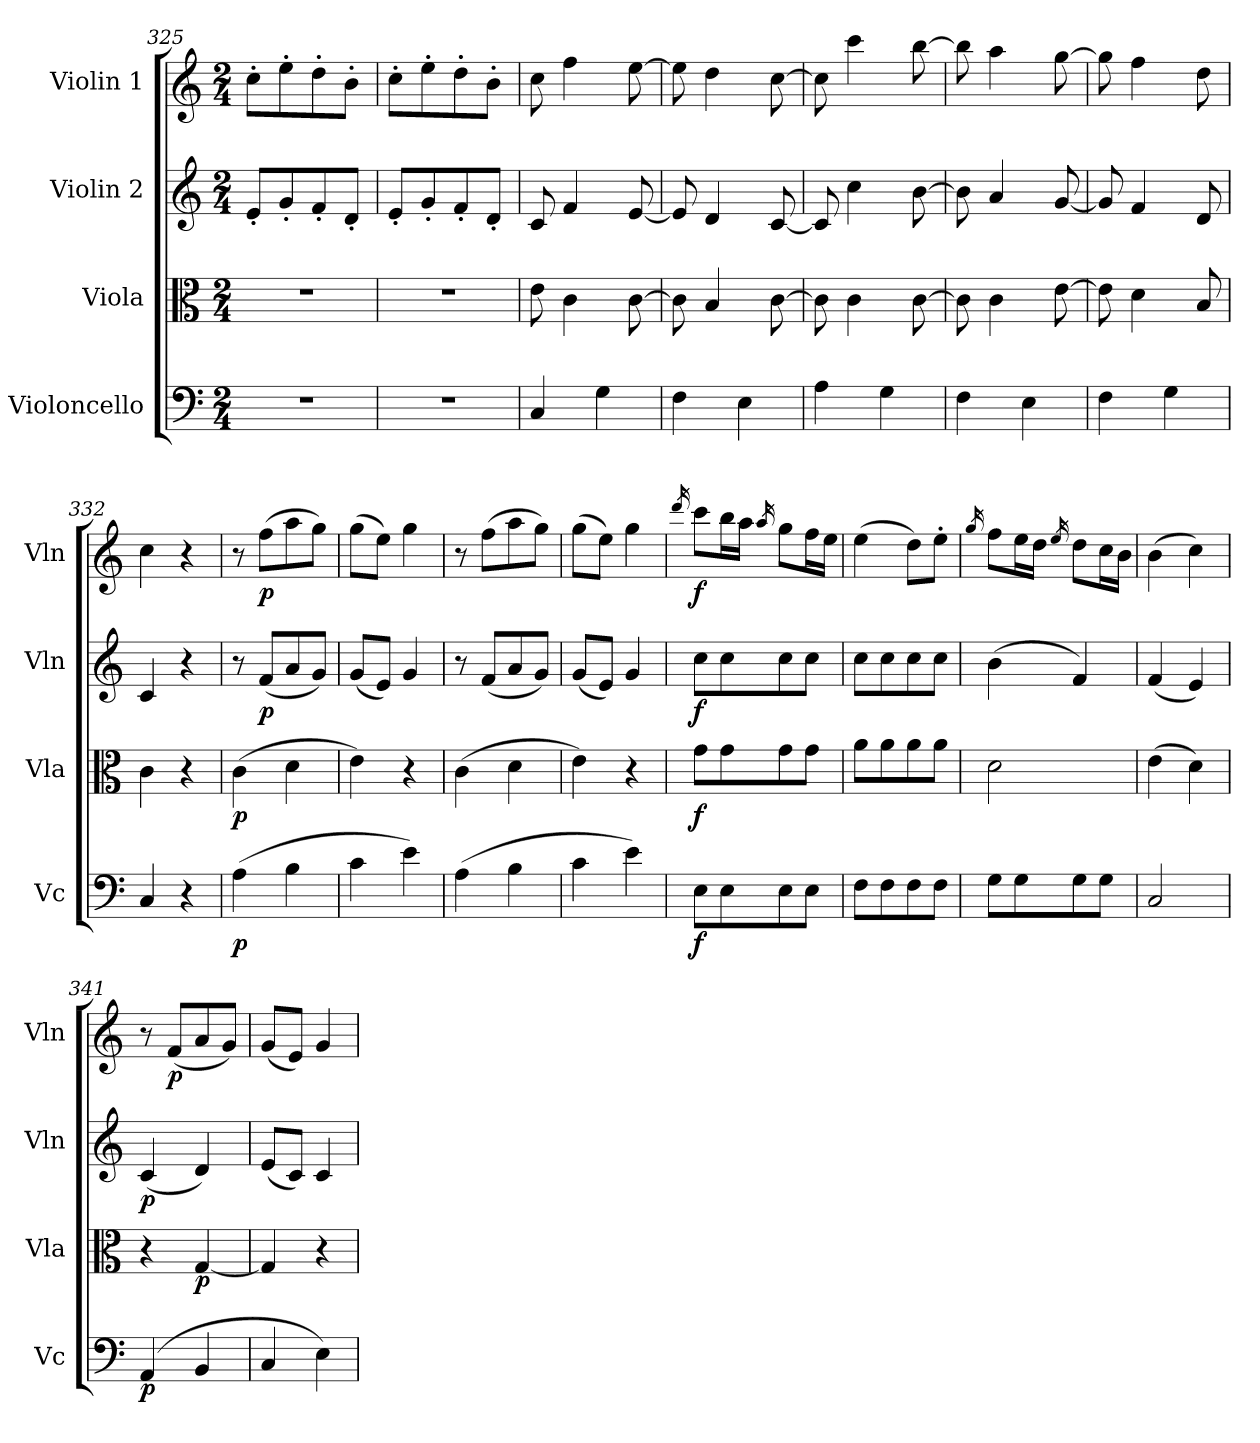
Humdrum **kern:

**kern	**dynam	**kern	**dynam	**kern	**dynam	**kern	**dynam
*part4	*part4	*part3	*part3	*part2	*part2	*part1	*part1
*staff4	*staff4	*staff3	*staff3	*staff2	*staff2	*staff1	*staff1
*I"Violoncello	*	*I"Viola	*	*I"Violin 2	*	*I"Violin 1	*
*I'Vc	*	*I'Vla	*	*I'Vln	*	*I'Vln	*
*clefF4	*	*clefC3	*	*clefG2	*	*clefG2	*
*k[]	*	*k[]	*	*k[]	*	*k[]	*
*M2/4	*	*M2/4	*	*M2/4	*	*M2/4	*
=325	=325	=325	=325	=325	=325	=325	=325
2r	.	2r	.	8e'/L	.	8cc'\L	.
.	.	.	.	8g'/	.	8ee'\	.
.	.	.	.	8f'/	.	8dd'\	.
.	.	.	.	8d'/J	.	8b'\J	.
=326	=326	=326	=326	=326	=326	=326	=326
2r	.	2r	.	8e'/L	.	8cc'\L	.
.	.	.	.	8g'/	.	8ee'\	.
.	.	.	.	8f'/	.	8dd'\	.
.	.	.	.	8d'/J	.	8b'\J	.
=327	=327	=327	=327	=327	=327	=327	=327
4C/	.	8e\	.	8c/	.	8cc\	.
.	.	4c\	.	4f/	.	4ff\	.
4G\	.	.	.	.	.	.	.
.	.	[8c\	.	[8e/	.	[8ee\	.
=328	=328	=328	=328	=328	=328	=328	=328
4F\	.	8c\]	.	8e/]	.	8ee\]	.
.	.	4B/	.	4d/	.	4dd\	.
4E\	.	.	.	.	.	.	.
.	.	[8c\	.	[8c/	.	[8cc\	.
!!LO:LB:g=z
=329	=329	=329	=329	=329	=329	=329	=329
4A\	.	8c\]	.	8c/]	.	8cc\]	.
.	.	4c\	.	4cc\	.	4ccc\	.
4G\	.	.	.	.	.	.	.
.	.	[8c\	.	[8b\	.	[8bb\	.
=330	=330	=330	=330	=330	=330	=330	=330
4F\	.	8c\]	.	8b\]	.	8bb\]	.
.	.	4c\	.	4a/	.	4aa\	.
4E\	.	.	.	.	.	.	.
.	.	[8e\	.	[8g/	.	[8gg\	.
=331	=331	=331	=331	=331	=331	=331	=331
4F\	.	8e\]	.	8g/]	.	8gg\]	.
.	.	4d\	.	4f/	.	4ff\	.
4G\	.	.	.	.	.	.	.
.	.	8B/	.	8d/	.	8dd\	.
=332	=332	=332	=332	=332	=332	=332	=332
4C/	.	4c\	.	4c/	.	4cc\	.
4r	.	4r	.	4r	.	4r	.
=333	=333	=333	=333	=333	=333	=333	=333
!	!LO:DY:b	!	!LO:DY:b	!	!	!	!
(>4A\	p	(>4c\	p	8r	.	8r	.
!	!	!	!	!	!LO:DY:b	!	!LO:DY:b
.	.	.	.	(<8f/L	p	(>8ff\L	p
4B\	.	4d\	.	8a/	.	8aa\	.
.	.	.	.	8g/J)	.	8gg\J)	.
=334	=334	=334	=334	=334	=334	=334	=334
4c\	.	4e\)	.	(<8g/L	.	(>8gg\L	.
.	.	.	.	8e/J)	.	8ee\J)	.
4e\)	.	4r	.	4g/	.	4gg\	.
=335	=335	=335	=335	=335	=335	=335	=335
(>4A\	.	(>4c\	.	8r	.	8r	.
.	.	.	.	(<8f/L	.	(>8ff\L	.
4B\	.	4d\	.	8a/	.	8aa\	.
.	.	.	.	8g/J)	.	8gg\J)	.
=336	=336	=336	=336	=336	=336	=336	=336
4c\	.	4e\)	.	(<8g/L	.	(>8gg\L	.
.	.	.	.	8e/J)	.	8ee\J)	.
4e\)	.	4r	.	4g/	.	4gg\	.
=337	=337	=337	=337	=337	=337	=337	=337
.	.	.	.	.	.	16qddd/	.
!	!LO:DY:b	!	!LO:DY:b	!	!LO:DY:b	!	!LO:DY:b
8E\L	f	8g\L	f	8cc\L	f	8ccc\L	f
8E\	.	8g\	.	8cc\	.	16bb\L	.
.	.	.	.	.	.	16aa\JJ	.
.	.	.	.	.	.	16qaa/	.
8E\	.	8g\	.	8cc\	.	8gg\L	.
8E\J	.	8g\J	.	8cc\J	.	16ff\L	.
.	.	.	.	.	.	16ee\JJ	.
=338	=338	=338	=338	=338	=338	=338	=338
8F\L	.	8a\L	.	8cc\L	.	(>4ee\	.
8F\	.	8a\	.	8cc\	.	.	.
8F\	.	8a\	.	8cc\	.	8dd\L)	.
8F\J	.	8a\J	.	8cc\J	.	8ee'\J	.
=339	=339	=339	=339	=339	=339	=339	=339
.	.	.	.	.	.	16qgg/	.
8G\L	.	2d\	.	(>4b\	.	8ff\L	.
8G\	.	.	.	.	.	16ee\L	.
.	.	.	.	.	.	16dd\JJ	.
.	.	.	.	.	.	16qee/	.
8G\	.	.	.	4f/)	.	8dd\L	.
8G\J	.	.	.	.	.	16cc\L	.
.	.	.	.	.	.	16b\JJ	.
=340	=340	=340	=340	=340	=340	=340	=340
2C/	.	(>4e\	.	(<4f/	.	(>4b\	.
.	.	4d\)	.	4e/)	.	4cc\)	.
=341	=341	=341	=341	=341	=341	=341	=341
!	!LO:DY:b	!	!	!	!LO:DY:b	!	!
(>4AA/	p	4r	.	(<4c/	p	8r	.
!	!	!	!	!	!	!	!LO:DY:b
.	.	.	.	.	.	(<8f/L	p
!	!	!	!LO:DY:b	!	!	!	!
4BB/	.	[4G/	p	4d/)	.	8a/	.
.	.	.	.	.	.	8g/J)	.
!!LO:LB:g=z
=342	=342	=342	=342	=342	=342	=342	=342
4C/	.	4G/]	.	(<8e/L	.	(<8g/L	.
.	.	.	.	8c/J)	.	8e/J)	.
4E\)	.	4r	.	4c/	.	4g/	.
=	=	=	=	=	=	=	=
*-	*-	*-	*-	*-	*-	*-	*-
